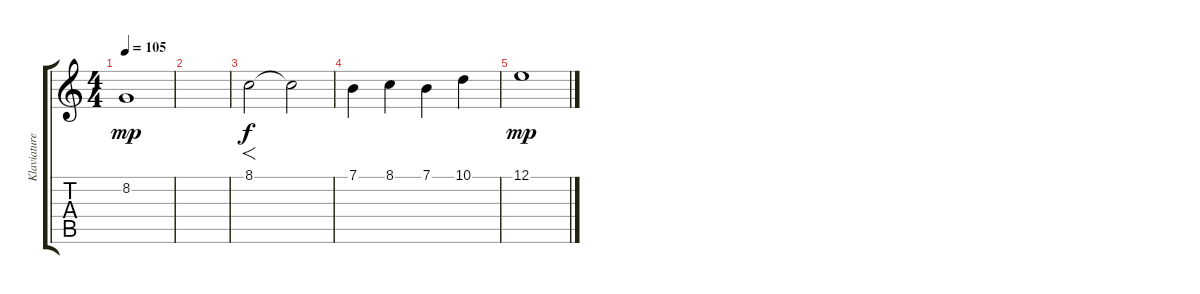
\track ("Klaviature" "Klaviature") {instrument accordion}
\staff {score tabs}
\tuning (E4 B3 G3 D3 A2 E2) {hide}
\ts (4 4)
\tempo 105
\clef g2
\ks c
8.2.1{dy mp} |
|
8.1.2{f dy f} 8.1{t}.2 |
7.1.4 8.1.4 7.1.4 10.1.4 |
12.1.1{dy mp}
